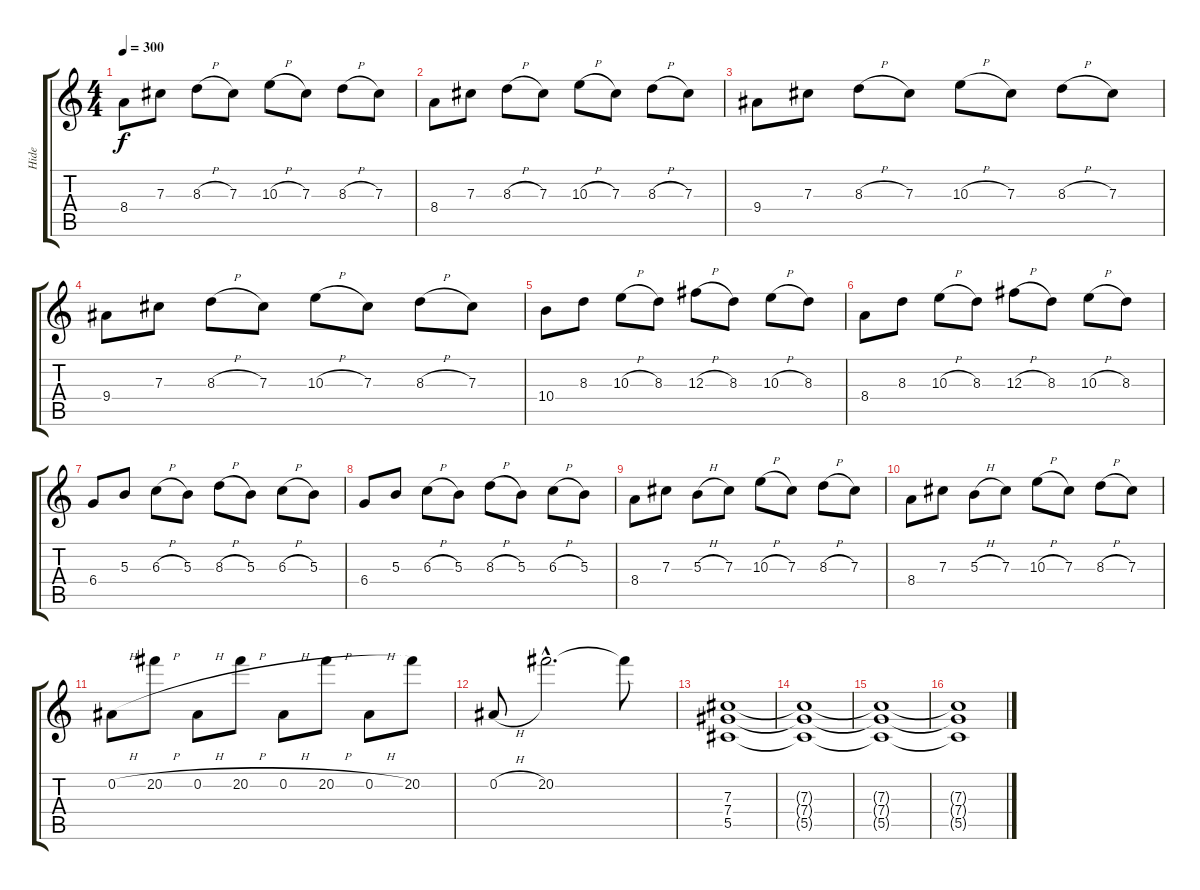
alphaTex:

\track ("Hide" "Hide") {instrument overdrivenguitar}
\staff {score tabs}
\tuning (Eb4 Bb3 Gb3 Db3 Ab2 Eb2) {hide}
\ts (4 4)
\tempo 300
\clef g2
\ks c
8.4.8{dy f} 7.3.8 8.3{h}.8 7.3.8 10.3{h}.8 7.3.8 8.3{h}.8 7.3.8 |
8.4.8 7.3.8 8.3{h}.8 7.3.8 10.3{h}.8 7.3.8 8.3{h}.8 7.3.8 |
9.4.8 7.3.8 8.3{h}.8 7.3.8 10.3{h}.8 7.3.8 8.3{h}.8 7.3.8 |
9.4.8 7.3.8 8.3{h}.8 7.3.8 10.3{h}.8 7.3.8 8.3{h}.8 7.3.8 |
10.4.8 8.3.8 10.3{h}.8 8.3.8 12.3{h}.8 8.3.8 10.3{h}.8 8.3.8 |
8.4.8 8.3.8 10.3{h}.8 8.3.8 12.3{h}.8 8.3.8 10.3{h}.8 8.3.8 |
6.4.8 5.3.8 6.3{h}.8 5.3.8 8.3{h}.8 5.3.8 6.3{h}.8 5.3.8 |
6.4.8 5.3.8 6.3{h}.8 5.3.8 8.3{h}.8 5.3.8 6.3{h}.8 5.3.8 |
8.4.8 7.3.8 5.3{h}.8 7.3.8 10.3{h}.8 7.3.8 8.3{h}.8 7.3.8 |
8.4.8 7.3.8 5.3{h}.8 7.3.8 10.3{h}.8 7.3.8 8.3{h}.8 7.3.8 |
0.2{h}.8 20.2{h}.8 0.2{h}.8 20.2{h}.8 0.2{h}.8 20.2{h}.8 0.2{h}.8 20.2.8 |
0.2{h}.8 20.2{hac}.2{d} 20.2{t}.8 |
(7.3 7.4 5.5).1 |
(7.3{t} 7.4{t} 5.5{t}).1 |
(7.3{t} 7.4{t} 5.5{t}).1 |
(7.3{t} 7.4{t} 5.5{t}).1
